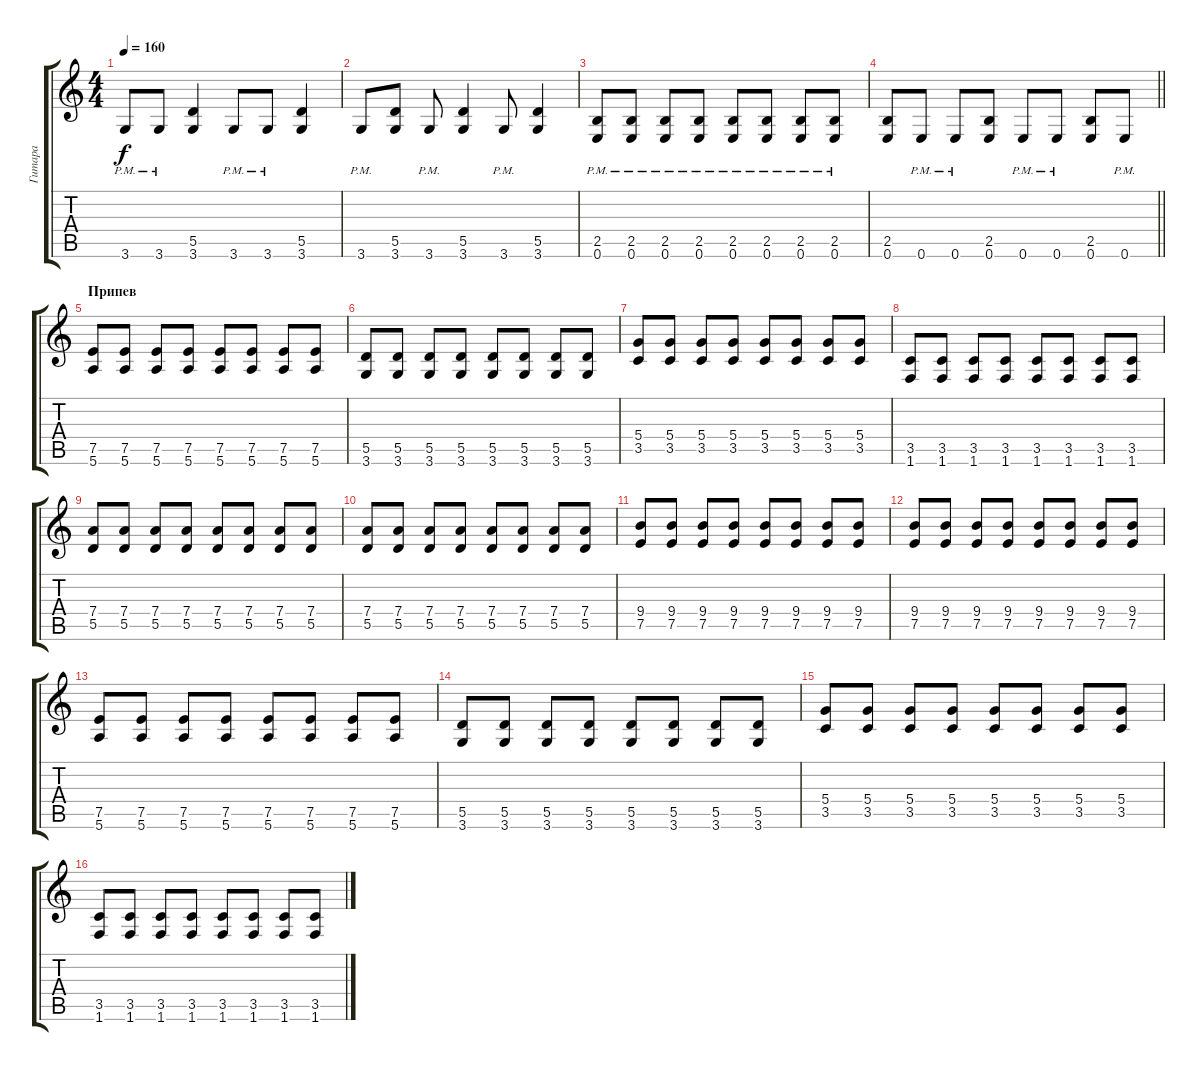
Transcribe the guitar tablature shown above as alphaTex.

\track ("Гитара" "Гитара") {instrument distortionguitar}
\staff {score tabs}
\tuning (E4 B3 G3 D3 A2 E2) {hide}
\ts (4 4)
\tempo 160
\clef g2
\ks c
3.6{pm}.8{dy f} 3.6{pm}.8 (5.5 3.6).4 3.6{pm}.8 3.6{pm}.8 (5.5 3.6).4 |
3.6{pm}.8 (5.5 3.6).8 3.6{pm}.8 (5.5 3.6).4 3.6{pm}.8 (5.5 3.6).4 |
(2.5{pm} 0.6{pm}).8 (2.5{pm} 0.6{pm}).8 (2.5{pm} 0.6{pm}).8 (2.5{pm} 0.6{pm}).8 (2.5{pm} 0.6{pm}).8 (2.5{pm} 0.6{pm}).8 (2.5{pm} 0.6{pm}).8 (2.5{pm} 0.6{pm}).8 |
\barLineRight lightlight
(2.5 0.6).8 0.6{pm}.8 0.6{pm}.8 (2.5 0.6).8 0.6{pm}.8 0.6{pm}.8 (2.5 0.6).8 0.6{pm}.8 |
\section ("" "Припев")
(7.5 5.6).8 (7.5 5.6).8 (7.5 5.6).8 (7.5 5.6).8 (7.5 5.6).8 (7.5 5.6).8 (7.5 5.6).8 (7.5 5.6).8 |
(5.5 3.6).8 (5.5 3.6).8 (5.5 3.6).8 (5.5 3.6).8 (5.5 3.6).8 (5.5 3.6).8 (5.5 3.6).8 (5.5 3.6).8 |
(5.4 3.5).8 (5.4 3.5).8 (5.4 3.5).8 (5.4 3.5).8 (5.4 3.5).8 (5.4 3.5).8 (5.4 3.5).8 (5.4 3.5).8 |
(3.5 1.6).8 (3.5 1.6).8 (3.5 1.6).8 (3.5 1.6).8 (3.5 1.6).8 (3.5 1.6).8 (3.5 1.6).8 (3.5 1.6).8 |
(7.4 5.5).8 (7.4 5.5).8 (7.4 5.5).8 (7.4 5.5).8 (7.4 5.5).8 (7.4 5.5).8 (7.4 5.5).8 (7.4 5.5).8 |
(7.4 5.5).8 (7.4 5.5).8 (7.4 5.5).8 (7.4 5.5).8 (7.4 5.5).8 (7.4 5.5).8 (7.4 5.5).8 (7.4 5.5).8 |
(9.4 7.5).8 (9.4 7.5).8 (9.4 7.5).8 (9.4 7.5).8 (9.4 7.5).8 (9.4 7.5).8 (9.4 7.5).8 (9.4 7.5).8 |
(9.4 7.5).8 (9.4 7.5).8 (9.4 7.5).8 (9.4 7.5).8 (9.4 7.5).8 (9.4 7.5).8 (9.4 7.5).8 (9.4 7.5).8 |
(7.5 5.6).8 (7.5 5.6).8 (7.5 5.6).8 (7.5 5.6).8 (7.5 5.6).8 (7.5 5.6).8 (7.5 5.6).8 (7.5 5.6).8 |
(5.5 3.6).8 (5.5 3.6).8 (5.5 3.6).8 (5.5 3.6).8 (5.5 3.6).8 (5.5 3.6).8 (5.5 3.6).8 (5.5 3.6).8 |
(5.4 3.5).8 (5.4 3.5).8 (5.4 3.5).8 (5.4 3.5).8 (5.4 3.5).8 (5.4 3.5).8 (5.4 3.5).8 (5.4 3.5).8 |
(3.5 1.6).8 (3.5 1.6).8 (3.5 1.6).8 (3.5 1.6).8 (3.5 1.6).8 (3.5 1.6).8 (3.5 1.6).8 (3.5 1.6).8
